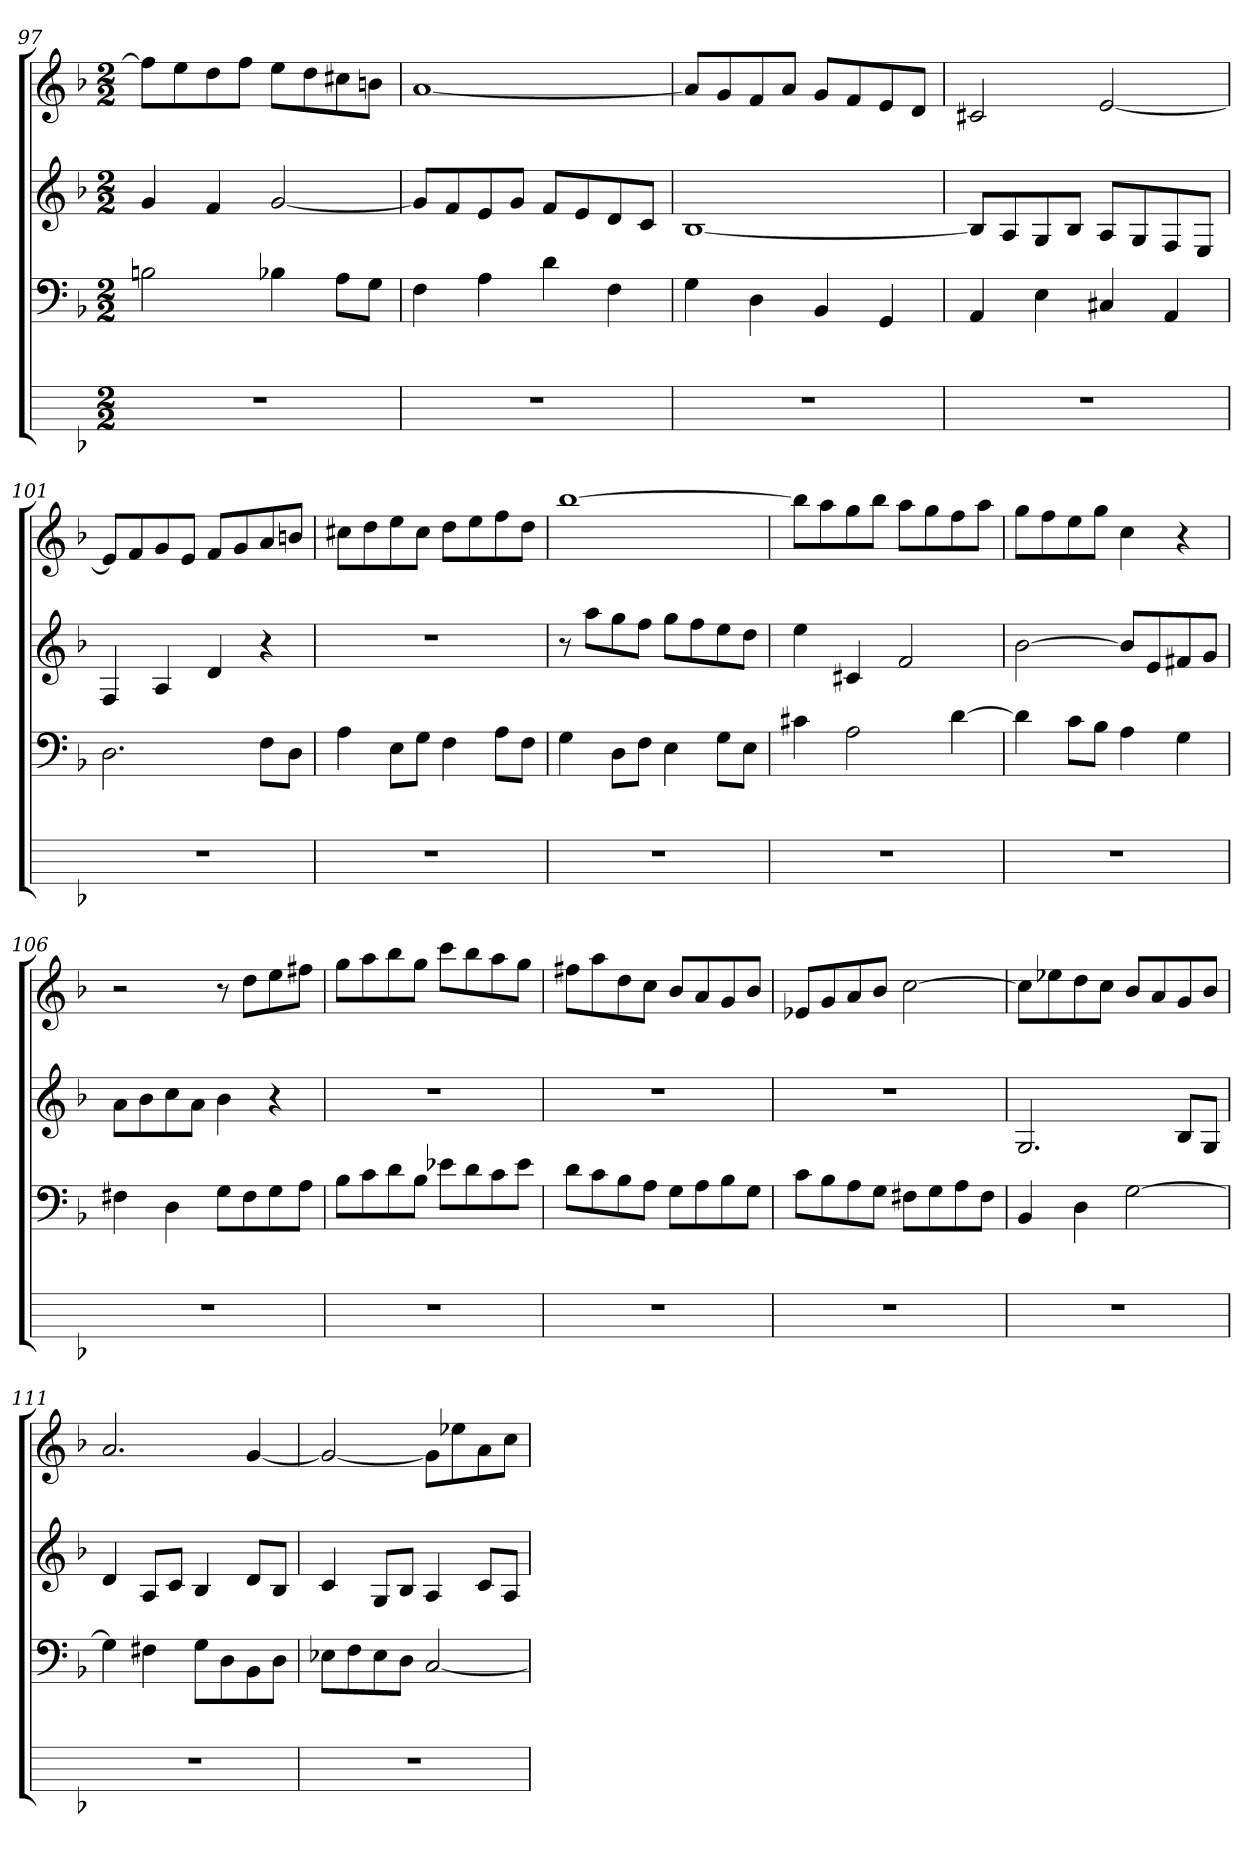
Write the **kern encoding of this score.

**kern	**kern	**kern	**kern
*part4	*part3	*part2	*part1
*staff4	*staff3	*staff2	*staff1
*k[b-]	*k[b-]	*k[b-]	*k[b-]
*M2/2	*M2/2	*M2/2	*M2/2
=97	=97	=97	=97
1r	2Bn	4g	8ffL]
.	.	.	8ee
.	.	4f	8dd
.	.	.	8ffJ
.	4B-X	[2g	8eeL
.	.	.	8dd
.	8AL	.	8cc#X
.	8GJ	.	8bnJ
=98	=98	=98	=98
1r	4F	8gL]	[1a
.	.	8f	.
.	4A	8e	.
.	.	8gJ	.
.	4d	8fL	.
.	.	8e	.
.	4F	8d	.
.	.	8cJ	.
=99	=99	=99	=99
1r	4G	[1B-	8aL]
.	.	.	8g
.	4D	.	8f
.	.	.	8aJ
.	4BB-	.	8gL
.	.	.	8f
.	4GG	.	8e
.	.	.	8dJ
=100	=100	=100	=100
1r	4AA	8B-L]	2c#X
.	.	8A	.
.	4E	8G	.
.	.	8B-J	.
.	4C#X	8AL	[2e
.	.	8G	.
.	4AA	8F	.
.	.	8EJ	.
=101	=101	=101	=101
1r	2.D	4F	8eL]
.	.	.	8f
.	.	4A	8g
.	.	.	8eJ
.	.	4d	8fL
.	.	.	8g
.	8FL	4r	8a
.	8DJ	.	8bnJ
=102	=102	=102	=102
1r	4A	1r	8cc#XL
.	.	.	8dd
.	8EL	.	8ee
.	8GJ	.	8cc#J
.	4F	.	8ddL
.	.	.	8ee
.	8AL	.	8ff
.	8FJ	.	8ddJ
=103	=103	=103	=103
1r	4G	8r	[1bb-
.	.	8aaL	.
.	8DL	8gg	.
.	8FJ	8ffJ	.
.	4E	8ggL	.
.	.	8ff	.
.	8GL	8ee	.
.	8EJ	8ddJ	.
=104	=104	=104	=104
1r	4c#X	4ee	8bb-L]
.	.	.	8aa
.	2A	4c#X	8gg
.	.	.	8bb-J
.	.	2f	8aaL
.	.	.	8gg
.	[4d	.	8ff
.	.	.	8aaJ
=105	=105	=105	=105
1r	4d]	[2b-	8ggL
.	.	.	8ff
.	8cL	.	8ee
.	8B-J	.	8ggJ
.	4A	8b-L]	4cc
.	.	8e	.
.	4G	8f#X	4r
.	.	8gJ	.
=106	=106	=106	=106
1r	4F#X	8aL	2r
.	.	8b-	.
.	4D	8cc	.
.	.	8aJ	.
.	8GL	4b-	8r
.	8F#	.	8ddL
.	8G	4r	8ee
.	8AJ	.	8ff#XJ
=107	=107	=107	=107
1r	8B-L	1r	8ggL
.	8c	.	8aa
.	8d	.	8bb-
.	8B-J	.	8ggJ
.	8e-XL	.	8cccL
.	8d	.	8bb-
.	8c	.	8aa
.	8e-J	.	8ggJ
=108	=108	=108	=108
1r	8dL	1r	8ff#XL
.	8c	.	8aa
.	8B-	.	8dd
.	8AJ	.	8ccJ
.	8GL	.	8b-L
.	8A	.	8a
.	8B-	.	8g
.	8GJ	.	8b-J
=109	=109	=109	=109
1r	8cL	1r	8e-XL
.	8B-	.	8g
.	8A	.	8a
.	8GJ	.	8b-J
.	8F#XL	.	[2cc
.	8G	.	.
.	8A	.	.
.	8F#J	.	.
=110	=110	=110	=110
1r	4BB-	2.G	8ccL]
.	.	.	8ee-X
.	4D	.	8dd
.	.	.	8ccJ
.	[2G	.	8b-L
.	.	.	8a
.	.	8B-L	8g
.	.	8GJ	8b-J
=111	=111	=111	=111
1r	4G]	4d	2.a
.	4F#X	8AL	.
.	.	8cJ	.
.	8GL	4B-	.
.	8D	.	.
.	8BB-	8dL	[4g
.	8DJ	8B-J	.
=112	=112	=112	=112
1r	8E-XL	4c	2g_
.	8F	.	.
.	8E-	8GL	.
.	8DJ	8B-J	.
.	[2C	4A	8gL]
.	.	.	8ee-X
.	.	8cL	8a
.	.	8AJ	8ccJ
=	=	=	=
*-	*-	*-	*-
